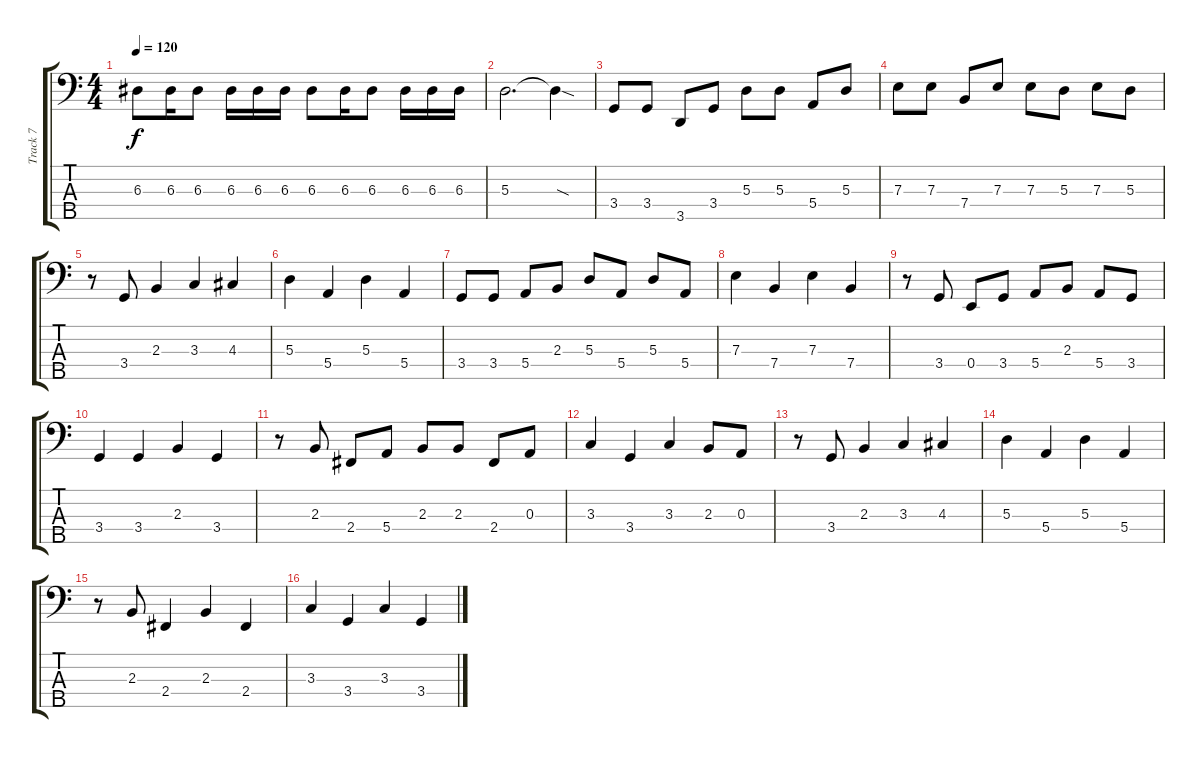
\track ("Track 7" "Track 7") {instrument electricbasspick}
\staff {score tabs}
\tuning (G2 D2 A1 E1 B0) {hide}
\ts (4 4)
\tempo 120
\clef f4
\ks c
6.3.8{dy f} 6.3.16 6.3.8 6.3.16 6.3.16 6.3.16 6.3.8 6.3.16 6.3.8 6.3.16 6.3.16 6.3.16 |
5.3.2{d} 5.3{sod t}.4 |
3.4.8 3.4.8 3.5.8 3.4.8 5.3.8 5.3.8 5.4.8 5.3.8 |
7.3.8 7.3.8 7.4.8 7.3.8 7.3.8 5.3.8 7.3.8 5.3.8 |
r.8 3.4.8 2.3.4 3.3.4 4.3.4 |
5.3.4 5.4.4 5.3.4 5.4.4 |
3.4.8 3.4.8 5.4.8 2.3.8 5.3.8 5.4.8 5.3.8 5.4.8 |
7.3.4 7.4.4 7.3.4 7.4.4 |
r.8 3.4.8 0.4.8 3.4.8 5.4.8 2.3.8 5.4.8 3.4.8 |
3.4.4 3.4.4 2.3.4 3.4.4 |
r.8 2.3.8 2.4.8 5.4.8 2.3.8 2.3.8 2.4.8 0.3.8 |
3.3.4 3.4.4 3.3.4 2.3.8 0.3.8 |
r.8 3.4.8 2.3.4 3.3.4 4.3.4 |
5.3.4 5.4.4 5.3.4 5.4.4 |
r.8 2.3.8 2.4.4 2.3.4 2.4.4 |
3.3.4 3.4.4 3.3.4 3.4.4
